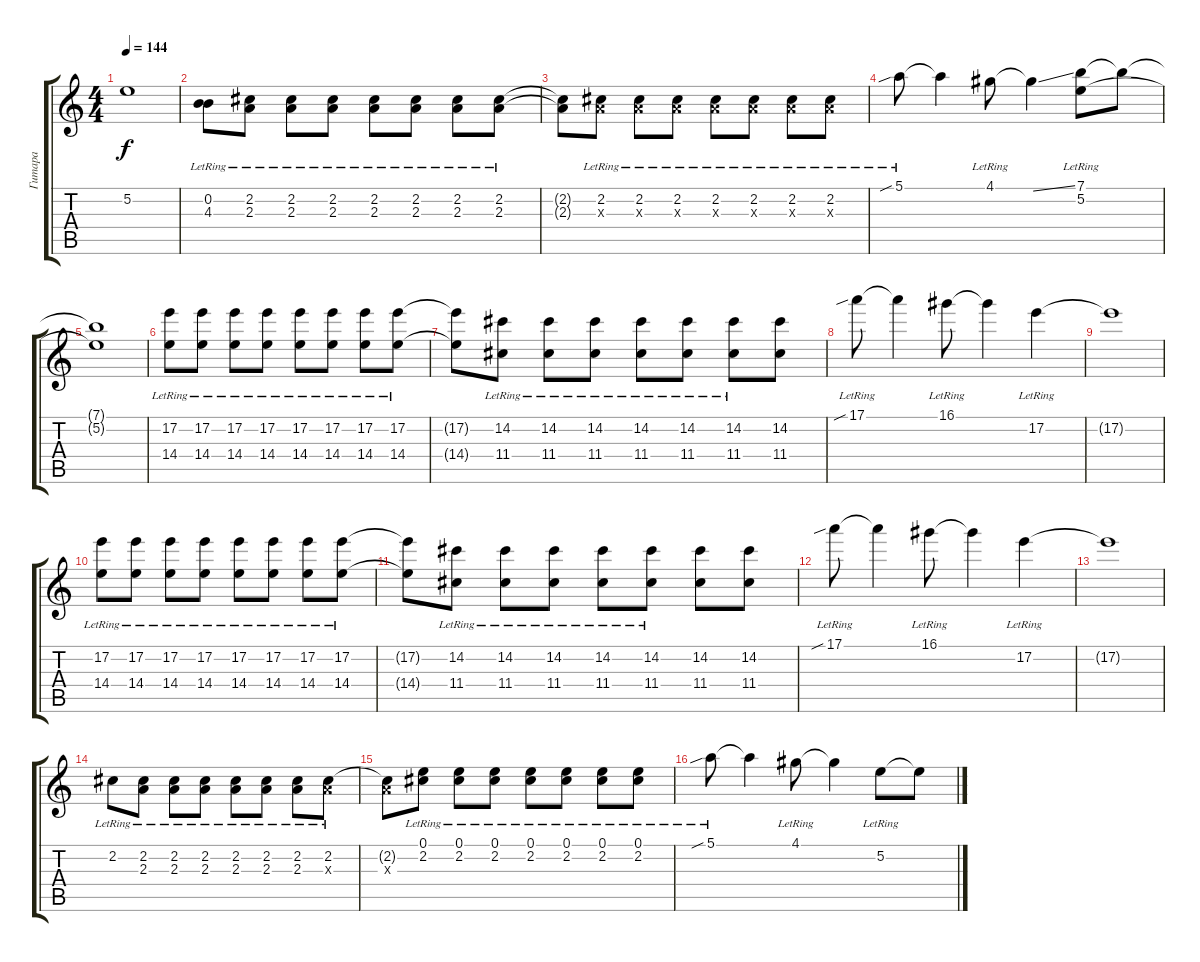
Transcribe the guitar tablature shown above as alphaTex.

\track ("Гитара" "Гитара") {instrument distortionguitar}
\staff {score tabs}
\tuning (E4 B3 G3 D3 A2 D2) {hide}
\ts (4 4)
\tempo 144
\clef g2
\ks c
5.2{t}.1{dy f} |
(0.2 4.3{lr}).8 (2.2 2.3{lr}).8 (2.2 2.3{lr}).8 (2.2 2.3{lr}).8 (2.2 2.3{lr}).8 (2.2 2.3{lr}).8 (2.2 2.3{lr}).8 (2.2 2.3{lr}).8 |
(2.2{t} 2.3{t}).8 (2.2{lr} 2.3{x}).8 (2.2{lr} 2.3{x}).8 (2.2{lr} 2.3{x}).8 (2.2{lr} 2.3{x}).8 (2.2{lr} 2.3{x}).8 (2.2{lr} 2.3{x}).8 (2.2{lr} 2.3{x}).8 |
5.1{sib lr}.8 5.1{t}.4 4.1{lr}.8 4.1{ss t}.4 (7.1{lr} 5.2{lr}).8 7.1{t}.8 |
(7.1{t} 5.2{t}).1 |
(17.2{lr} 14.4{lr}).8 (17.2{lr} 14.4{lr}).8 (17.2{lr} 14.4{lr}).8 (17.2{lr} 14.4{lr}).8 (17.2{lr} 14.4{lr}).8 (17.2{lr} 14.4{lr}).8 (17.2{lr} 14.4{lr}).8 (17.2{lr} 14.4{lr}).8 |
(17.2{t} 14.4{t}).8 (14.2{lr} 11.4{lr}).8 (14.2{lr} 11.4{lr}).8 (14.2{lr} 11.4{lr}).8 (14.2{lr} 11.4{lr}).8 (14.2{lr} 11.4{lr}).8 (14.2{lr} 11.4{lr}).8 (14.2 11.4).8 |
17.1{sib lr}.8 17.1{t}.4 16.1{lr}.8 16.1{t}.4 17.2{lr}.4 |
17.2{t}.1 |
(17.2{lr} 14.4{lr}).8 (17.2{lr} 14.4{lr}).8 (17.2{lr} 14.4{lr}).8 (17.2{lr} 14.4{lr}).8 (17.2{lr} 14.4{lr}).8 (17.2{lr} 14.4{lr}).8 (17.2{lr} 14.4{lr}).8 (17.2{lr} 14.4{lr}).8 |
(17.2{t} 14.4{t}).8 (14.2{lr} 11.4{lr}).8 (14.2{lr} 11.4{lr}).8 (14.2{lr} 11.4{lr}).8 (14.2{lr} 11.4{lr}).8 (14.2{lr} 11.4{lr}).8 (14.2 11.4).8 (14.2 11.4).8 |
17.1{sib lr}.8 17.1{t}.4 16.1{lr}.8 16.1{t}.4 17.2{lr}.4 |
17.2{t}.1 |
2.2{lr}.8 (2.2{lr} 2.3{lr}).8 (2.2{lr} 2.3{lr}).8 (2.2{lr} 2.3{lr}).8 (2.2{lr} 2.3{lr}).8 (2.2{lr} 2.3{lr}).8 (2.2{lr} 2.3{lr}).8 (2.2{lr} 2.3{x}).8 |
(2.2{t} 2.3{x}).8 (0.1{lr} 2.2{lr}).8 (0.1{lr} 2.2{lr}).8 (0.1{lr} 2.2{lr}).8 (0.1{lr} 2.2{lr}).8 (0.1{lr} 2.2{lr}).8 (0.1{lr} 2.2{lr}).8 (0.1{lr} 2.2{lr}).8 |
5.1{sib lr}.8 5.1{t}.4 4.1{lr}.8 4.1{t}.4 5.2{lr}.8 5.2{t}.8
